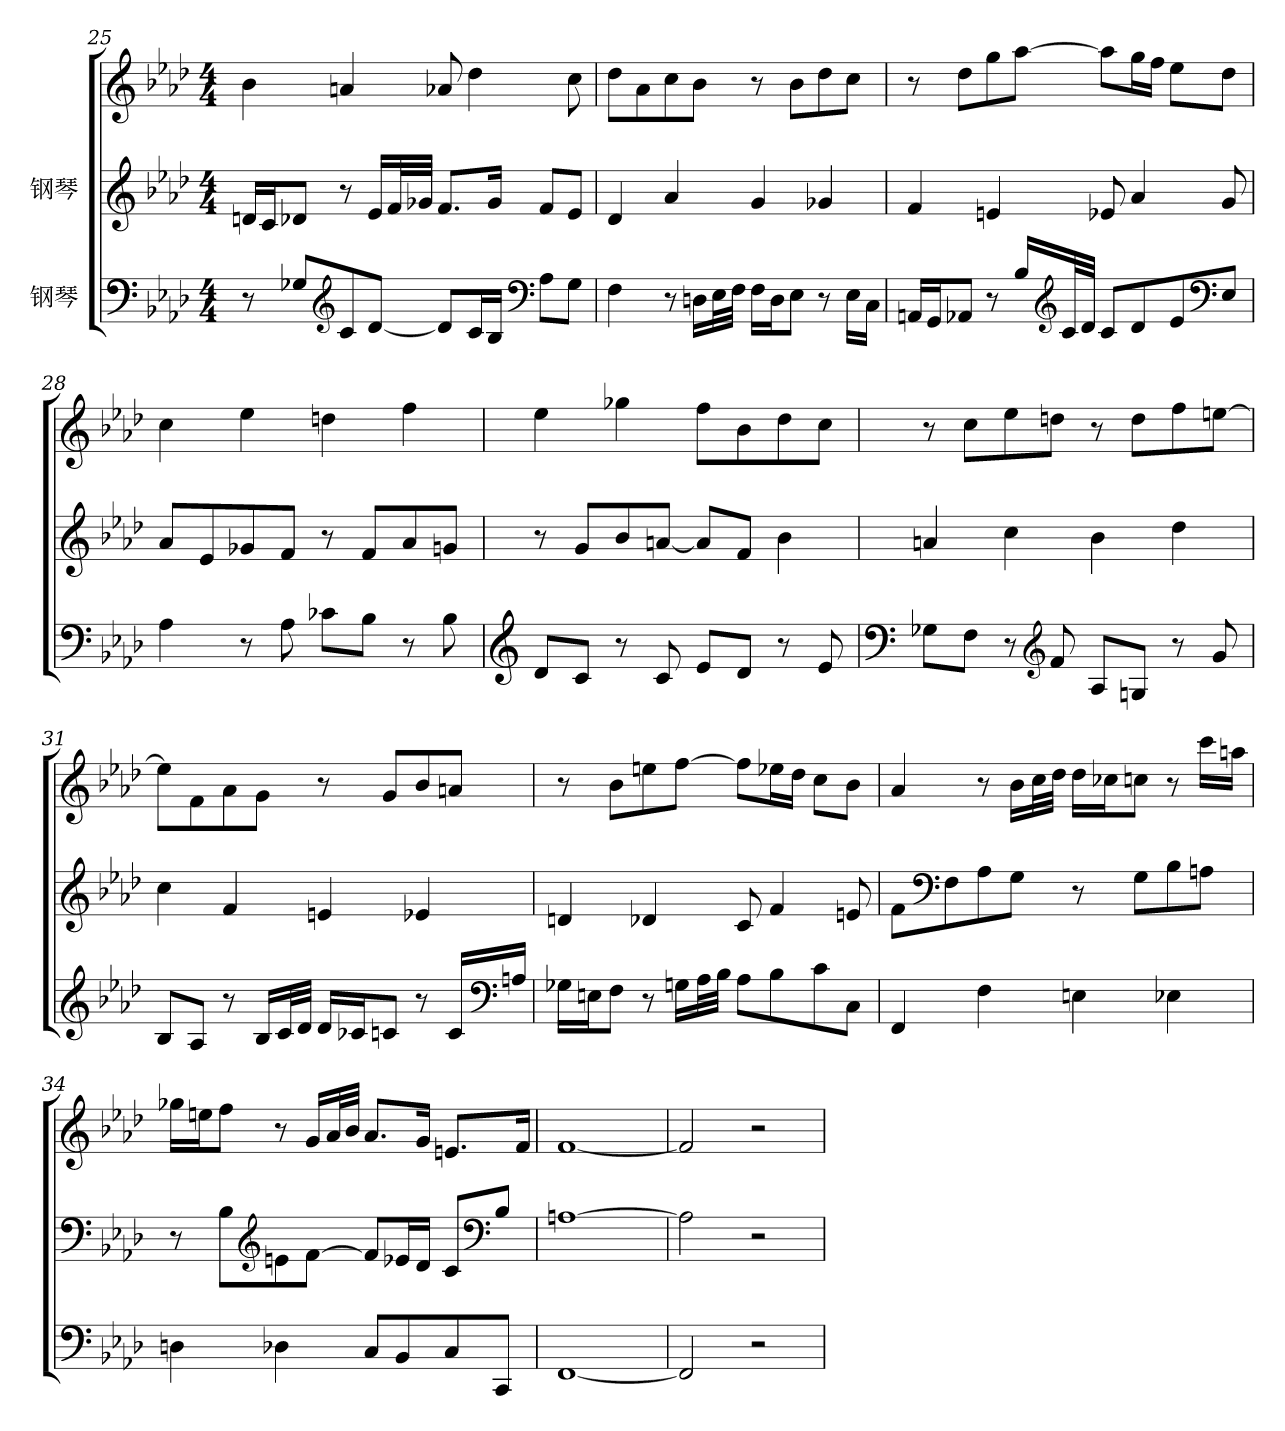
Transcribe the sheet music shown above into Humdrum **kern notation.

**kern	**kern	**kern
*part2	*part1	*part1
*staff3	*staff2	*staff1
*I"钢琴	*I"钢琴	*
!!LO:LB:g=z
*clefF4	*clefG2	*clefG2
*k[b-e-a-d-]	*k[b-e-a-d-]	*k[b-e-a-d-]
*M4/4	*M4/4	*M4/4
=25	=25	=25
8r	16dn/LL	4b-\
.	16c/J	.
8G-X/L	8d-X/J	.
*clefG2	*	*
8c/	8r	4an/
[8d-/J	16e-/LL	.
.	32f/L	.
.	32g-X/JJJ	.
8d-/L]	8.f/L	8a-X/
16c/L	.	4dd-\
16B-/JJ	16g-/Jk	.
*clefF4	*	*
8A-\L	8f/L	.
8G-\J	8e-/J	8cc\
=26	=26	=26
4F\	4d-/	8dd-\L
.	.	8a-\
8r	4a-/	8cc\
16Dn\LL	.	8b-\J
32E-\L	.	.
32F\JJJ	.	.
16F\LL	4g/	8r
16D\J	.	.
8E-\J	.	8b-\L
8r	4g-X/	8dd-\
16E-\LL	.	8cc\J
16C\JJ	.	.
!!LO:LB:g=z
=27	=27	=27
16AAn/LL	4f/	8r
16GG/J	.	.
8AA-X/J	.	8dd-\L
8r	4en/	8gg\
16B-/LL	.	[8aa-\J
*clefG2	*	*
32c/L	.	.
32d-/JJJ	.	.
8c/L	8e-X/	8aa-\L]
8d-/	4a-/	16gg\L
.	.	16ff\JJ
8e-/	.	8ee-\L
*clefF4	*	*
8E-/J	8g/	8dd-\J
=28	=28	=28
4A-\	8a-/L	4cc\
.	8e-/	.
8r	8g-X/	4ee-\
8A-\	8f/J	.
8c-X\L	8r	4ddn\
8B-\J	8f/L	.
8r	8a-/	4ff\
8B-\	8gn/J	.
=29	=29	=29
*clefG2	*	*
8d-/L	8r	4ee-\
8c/J	8g/L	.
8r	8b-/	4gg-X\
8c/	[8an/J	.
8e-/L	8a/L]	8ff\L
8d-/J	8f/J	8b-\
8r	4b-\	8dd-\
8e-/	.	8cc\J
!!LO:PB:g=z
=30	=30	=30
*clefF4	*	*
8G-X\L	4an/	8r
8F\J	.	8cc\L
8r	4cc\	8ee-\
*clefG2	*	*
8f/	.	8ddn\J
8A-/L	4b-\	8r
8Gn/J	.	8dd\L
8r	4dd-\	8ff\
8g/	.	[8een\J
=31	=31	=31
8B-/L	4cc\	8ee\L]
8A-/J	.	8f\
8r	4f/	8a-\
16B-/LL	.	8g\J
32c/L	.	.
32d-/JJJ	.	.
16d-/LL	4en/	8r
16c-X/J	.	.
8cn/J	.	8g/L
8r	4e-X/	8b-/
16c/LL	.	8an/J
*clefF4	*	*
16An/JJ	.	.
!!LO:LB:g=z
=32	=32	=32
16G-X\LL	4dn/	8r
16En\J	.	.
8F\J	.	8b-\L
8r	4d-X/	8een\
16Gn\LL	.	[8ff\J
32A-\L	.	.
32B-\JJJ	.	.
8A-\L	8c/	8ff\L]
8B-\	4f/	16ee-X\L
.	.	16dd-\JJ
8c\	.	8cc\L
8C\J	8en/	8b-\J
=33	=33	=33
4FF/	8f\L	4a-/
*	*clefF4	*
.	8F\	.
4F\	8A-\	8r
.	8G\J	16b-\LL
.	.	32cc\L
.	.	32dd-\JJJ
4En\	8r	16dd-\LL
.	.	16cc-X\J
.	8G\L	8ccn\J
4E-X\	8B-\	8r
.	8An\J	16ccc\LL
.	.	16aan\JJ
!!LO:LB:g=z
=34	=34	=34
4Dn\	8r	16gg-X\LL
.	.	16een\J
.	8B-\L	8ff\J
*	*clefG2	*
4D-X\	8en\	8r
.	[8f\J	16g/LL
.	.	32a-/L
.	.	32b-/JJJ
8C/L	8f/L]	8.a-/L
8BB-/	16e-X/L	.
.	16d-/JJ	16g/Jk
8C/	8c/L	8.en/L
*	*clefF4	*
8CC/J	8B-/J	.
.	.	16f/Jk
=35	=35	=35
*	*	*MM84
[1FF	[1An	[1f
=36	=36	=36
2FF/]	2A\]	2f/]
2r	2r	2r
=	=	=
*-	*-	*-
